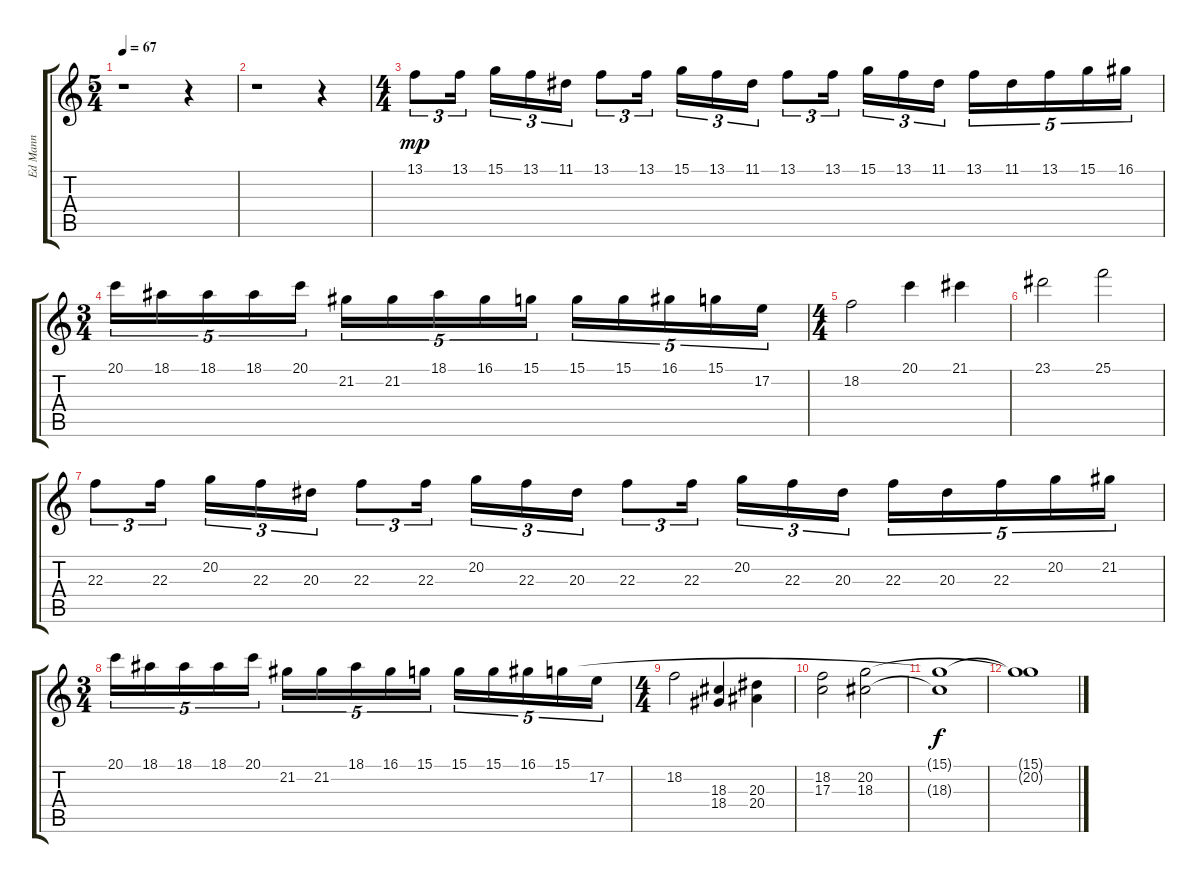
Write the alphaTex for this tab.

\track ("Ed Mann" "Ed Mann") {instrument glockenspiel}
\staff {score tabs}
\tuning (E4 B3 G3 D3 A2 E2) {hide}
\ts (5 4)
\tempo 67
\clef g2
\ks c
r.1{dy f} r.4 |
r.1 r.4 |
\ts (4 4)
13.1.8{tu (3 2) dy mp} 13.1.16{tu (3 2) beam splitsecondary} 15.1.16{tu (3 2)} 13.1.16{tu (3 2)} 11.1.16{tu (3 2)} 13.1.8{tu (3 2)} 13.1.16{tu (3 2) beam splitsecondary} 15.1.16{tu (3 2)} 13.1.16{tu (3 2)} 11.1.16{tu (3 2)} 13.1.8{tu (3 2)} 13.1.16{tu (3 2) beam splitsecondary} 15.1.16{tu (3 2)} 13.1.16{tu (3 2)} 11.1.16{tu (3 2)} 13.1.16{tu (5 4)} 11.1.16{tu (5 4)} 13.1.16{tu (5 4)} 15.1.16{tu (5 4)} 16.1.16{tu (5 4)} |
\ts (3 4)
20.1.16{tu (5 4)} 18.1.16{tu (5 4)} 18.1.16{tu (5 4)} 18.1.16{tu (5 4)} 20.1.16{tu (5 4)} 21.2.16{tu (5 4)} 21.2.16{tu (5 4)} 18.1.16{tu (5 4)} 16.1.16{tu (5 4)} 15.1.16{tu (5 4)} 15.1.16{tu (5 4)} 15.1.16{tu (5 4)} 16.1.16{tu (5 4)} 15.1.16{tu (5 4)} 17.2.16{tu (5 4)} |
\ts (4 4)
18.2.2 20.1.4 21.1.4 |
23.1.2 25.1.2 |
22.3.8{tu (3 2)} 22.3.16{tu (3 2) beam splitsecondary} 20.2.16{tu (3 2)} 22.3.16{tu (3 2)} 20.3.16{tu (3 2)} 22.3.8{tu (3 2)} 22.3.16{tu (3 2) beam splitsecondary} 20.2.16{tu (3 2)} 22.3.16{tu (3 2)} 20.3.16{tu (3 2)} 22.3.8{tu (3 2)} 22.3.16{tu (3 2) beam splitsecondary} 20.2.16{tu (3 2)} 22.3.16{tu (3 2)} 20.3.16{tu (3 2)} 22.3.16{tu (5 4)} 20.3.16{tu (5 4)} 22.3.16{tu (5 4)} 20.2.16{tu (5 4)} 21.2.16{tu (5 4)} |
\ts (3 4)
20.1.16{tu (5 4)} 18.1.16{tu (5 4)} 18.1.16{tu (5 4)} 18.1.16{tu (5 4)} 20.1.16{tu (5 4)} 21.2.16{tu (5 4)} 21.2.16{tu (5 4)} 18.1.16{tu (5 4)} 16.1.16{tu (5 4)} 15.1.16{tu (5 4)} 15.1.16{tu (5 4)} 15.1.16{tu (5 4)} 16.1.16{tu (5 4)} 15.1.16{tu (5 4)} 17.2.16{tu (5 4)} |
\ts (4 4)
18.2.2 (18.3 18.4).4 (20.3 20.4).4 |
(18.2 17.3).2 (20.2 18.3).2 |
(15.1{t} 18.3{t}).1{dy f} |
(15.1{t} 20.2{t}).1
